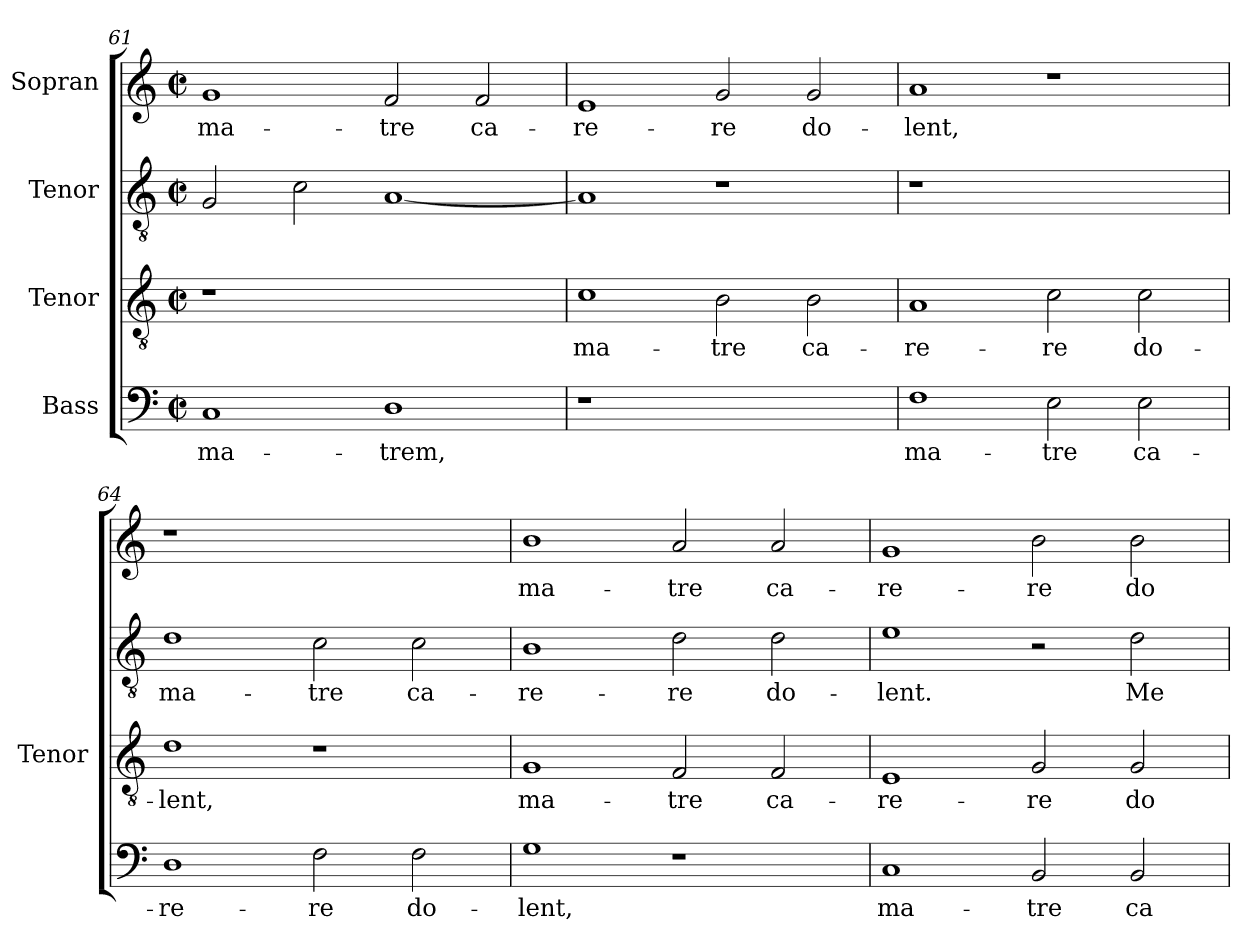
**kern	**text	**kern	**text	**kern	**text	**kern	**text
*part4	*part4	*part3	*part3	*part2	*part2	*part1	*part1
*staff4	*staff4	*staff3	*staff3	*staff2	*staff2	*staff1	*staff1
*I"Bass	*	*I"Tenor	*	*I"Tenor	*	*I"Sopran	*
*	*	*I'Tenor	*	*	*	*	*
*clefF4	*	*clefGv2	*	*clefGv2	*	*clefG2	*
*	*	*ITrd7c12	*	*ITrd7c12	*	*	*
*k[]	*	*k[]	*	*k[]	*	*k[]	*
*M2/2	*	*M2/2	*	*M2/2	*	*M2/2	*
*met(c|)	*	*met(c|)	*	*met(c|)	*	*met(c|)	*
=61	=61	=61	=61	=61	=61	=61	=61
!	!LO:LY:b:color=#000000	!LO:N:vis=1	!	!	!	!	!
!	!	!	!	!	!	!	!LO:LY:b:color=#000000
1Ci	ma-	1r	.	2GGi/	.	1gi	ma-
.	.	.	.	2Ci\	.	.	.
!	!LO:LY:b:color=#000000	!	!	!	!	!	!
!	!	!	!	!	!	!	!LO:LY:b:color=#000000
1Di	-trem,	1ryy	.	[<1AAi	.	2fi/	-tre
!	!	!	!	!	!	!	!LO:LY:b:color=#000000
.	.	.	.	.	.	2fi/	ca-
=62	=62	=62	=62	=62	=62	=62	=62
!LO:N:vis=1	!	!	!	!	!	!	!
!	!	!	!LO:LY:b:color=#000000	!	!	!	!
!	!	!	!	!	!	!	!LO:LY:b:color=#000000
1r	.	1Ci	ma-	1AAi]	.	1ei	-re-
!	!	!	!LO:LY:b:color=#000000	!	!	!	!
!	!	!	!	!	!	!	!LO:LY:b:color=#000000
1ryy	.	2BBi\	-tre	1r	.	2gi/	-re
!	!	!	!LO:LY:b:color=#000000	!	!	!	!
!	!	!	!	!	!	!	!LO:LY:b:color=#000000
.	.	2BBi\	ca-	.	.	2gi/	do-
=63	=63	=63	=63	=63	=63	=63	=63
!	!LO:LY:b:color=#000000	!	!	!	!	!	!
!	!	!	!LO:LY:b:color=#000000	!LO:N:vis=1	!	!	!
!	!	!	!	!	!	!	!LO:LY:b:color=#000000
1Fi	ma-	1AAi	-re-	1r	.	1ai	-lent,
!	!LO:LY:b:color=#000000	!	!	!	!	!	!
!	!	!	!LO:LY:b:color=#000000	!	!	!	!
2Ei\	-tre	2Ci\	-re	1ryy	.	1r	.
!	!LO:LY:b:color=#000000	!	!	!	!	!	!
!	!	!	!LO:LY:b:color=#000000	!	!	!	!
2Ei\	ca-	2Ci\	do-	.	.	.	.
!!LO:PB:g=z
=64	=64	=64	=64	=64	=64	=64	=64
!	!LO:LY:b:color=#000000	!	!	!	!	!	!
!	!	!	!LO:LY:b:color=#000000	!	!	!	!
!	!	!	!	!	!LO:LY:b:color=#000000	!LO:N:vis=1	!
1Di	-re-	1Di	-lent,	1Di	ma-	1r	.
!	!LO:LY:b:color=#000000	!	!	!	!	!	!
!	!	!	!	!	!LO:LY:b:color=#000000	!	!
2Fi\	-re	1r	.	2Ci\	-tre	1ryy	.
!	!LO:LY:b:color=#000000	!	!	!	!	!	!
!	!	!	!	!	!LO:LY:b:color=#000000	!	!
2Fi\	do-	.	.	2Ci\	ca-	.	.
=65	=65	=65	=65	=65	=65	=65	=65
!	!LO:LY:b:color=#000000	!	!	!	!	!	!
!	!	!	!LO:LY:b:color=#000000	!	!	!	!
!	!	!	!	!	!LO:LY:b:color=#000000	!	!
!	!	!	!	!	!	!	!LO:LY:b:color=#000000
1Gi	-lent,	1GGi	ma-	1BBi	-re-	1bi	ma-
!	!	!	!LO:LY:b:color=#000000	!	!	!	!
!	!	!	!	!	!LO:LY:b:color=#000000	!	!
!	!	!	!	!	!	!	!LO:LY:b:color=#000000
1r	.	2FFi/	-tre	2Di\	-re	2ai/	-tre
!	!	!	!LO:LY:b:color=#000000	!	!	!	!
!	!	!	!	!	!LO:LY:b:color=#000000	!	!
!	!	!	!	!	!	!	!LO:LY:b:color=#000000
.	.	2FFi/	ca-	2Di\	do-	2ai/	ca-
=66	=66	=66	=66	=66	=66	=66	=66
!	!LO:LY:b:color=#000000	!	!	!	!	!	!
!	!	!	!LO:LY:b:color=#000000	!	!	!	!
!	!	!	!	!	!LO:LY:b:color=#000000	!	!
!	!	!	!	!	!	!	!LO:LY:b:color=#000000
1Ci	ma-	1EEi	-re-	1Ei	-lent.	1gi	-re-
!	!LO:LY:b:color=#000000	!	!	!	!	!	!
!	!	!	!LO:LY:b:color=#000000	!	!	!	!
!	!	!	!	!	!	!	!LO:LY:b:color=#000000
2BBi/	-tre	2GGi/	-re	2r	.	2bi\	-re
!	!LO:LY:b:color=#000000	!	!	!	!	!	!
!	!	!	!LO:LY:b:color=#000000	!	!	!	!
!	!	!	!	!	!LO:LY:b:color=#000000	!	!
!	!	!	!	!	!	!	!LO:LY:b:color=#000000
2BBi/	ca-	2GGi/	do-	2Di\	Me	2bi\	do-
=	=	=	=	=	=	=	=
*-	*-	*-	*-	*-	*-	*-	*-
